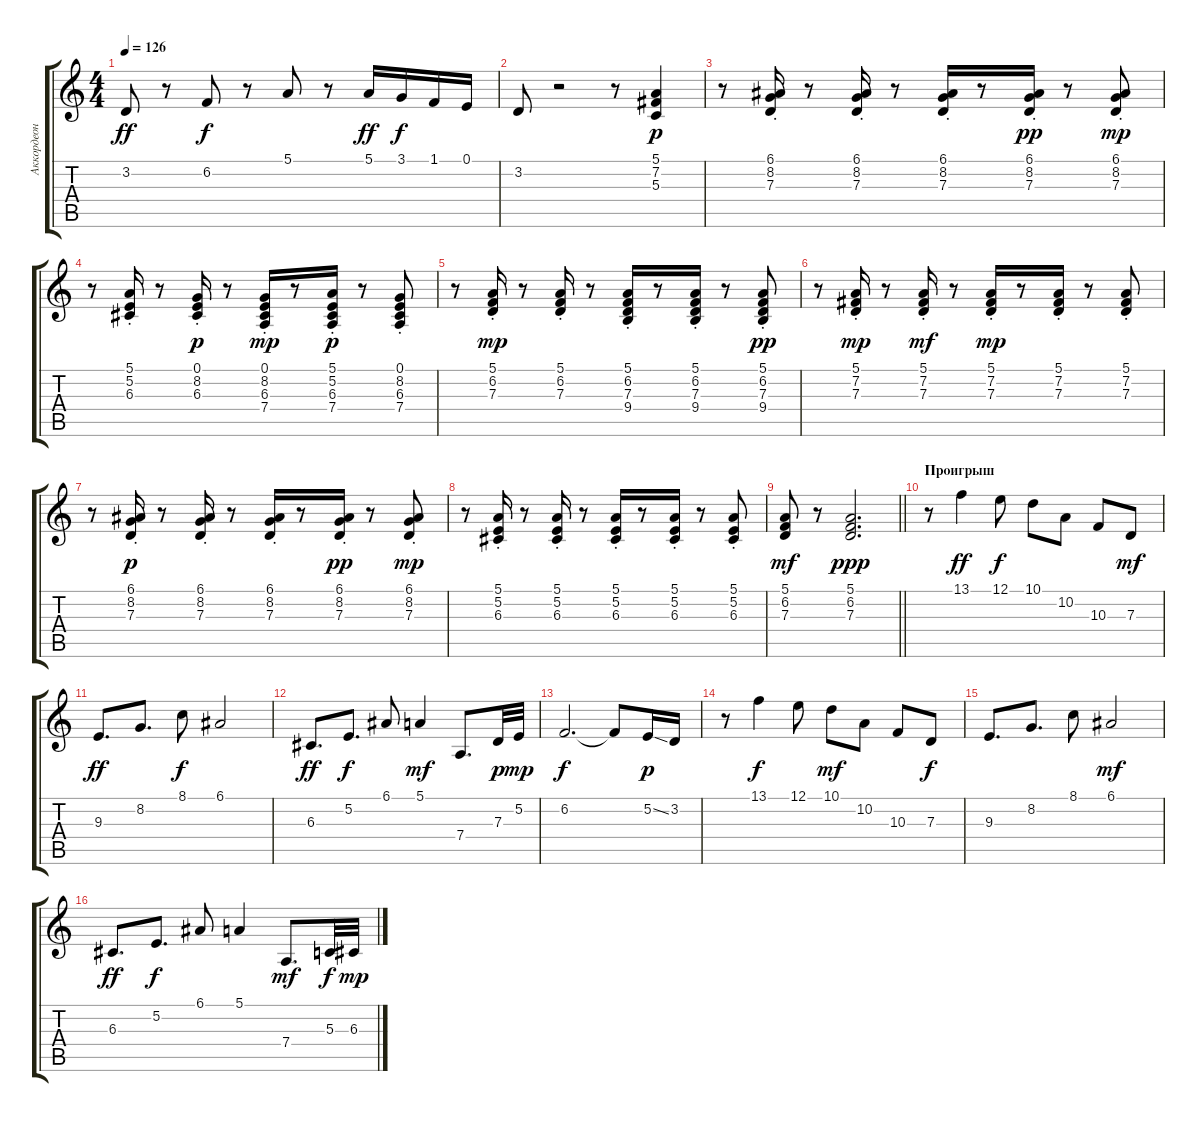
\track ("Аккордеон" "Аккордеон") {instrument accordion}
\staff {score tabs}
\tuning (E4 B3 G3 D3 A2 E2) {hide}
\ts (4 4)
\tempo 126
\clef g2
\ks c
3.2.8{dy ff} r.8 6.2.8{dy f} r.8 5.1.8 r.8 5.1.16{dy ff} 3.1.16{dy f} 1.1.16 0.1.16 |
3.2.8 r.2 r.8 (5.1 7.2 5.3).4{dy p} |
r.8 (6.1{st} 8.2{st} 7.3{st}).16 r.8 (6.1{st} 8.2{st} 7.3{st}).16 r.8 (6.1{st} 8.2{st} 7.3{st}).16 r.8 (6.1{st} 8.2{st} 7.3{st}).16{dy pp} r.8 (6.1{st} 8.2{st} 7.3{st}).8{dy mp} |
r.8 (5.1{st} 5.2{st} 6.3{st}).16 r.8 (0.1{st} 8.2{st} 6.3{st}).16{dy p} r.8 (0.1{st} 8.2{st} 6.3{st} 7.4{st}).16{dy mp} r.8 (5.1{st} 5.2{st} 6.3{st} 7.4{st}).16{dy p} r.8 (0.1{st} 8.2{st} 6.3{st} 7.4{st}).8 |
r.8 (5.1{st} 6.2{st} 7.3{st}).16{dy mp} r.8 (5.1{st} 6.2{st} 7.3{st}).16 r.8 (5.1{st} 6.2{st} 7.3{st} 9.4{st}).16 r.8 (5.1{st} 6.2{st} 7.3{st} 9.4{st}).16 r.8 (5.1{st} 6.2{st} 7.3{st} 9.4{st}).8{dy pp} |
r.8 (5.1{st} 7.2{st} 7.3{st}).16{dy mp} r.8 (5.1{st} 7.2{st} 7.3{st}).16{dy mf} r.8 (5.1{st} 7.2{st} 7.3{st}).16{dy mp} r.8 (5.1{st} 7.2{st} 7.3{st}).16 r.8 (5.1{st} 7.2{st} 7.3{st}).8 |
r.8 (6.1{st} 8.2{st} 7.3{st}).16{dy p} r.8 (6.1{st} 8.2{st} 7.3{st}).16 r.8 (6.1{st} 8.2{st} 7.3{st}).16 r.8 (6.1{st} 8.2{st} 7.3{st}).16{dy pp} r.8 (6.1{st} 8.2{st} 7.3{st}).8{dy mp} |
r.8 (5.1{st} 5.2{st} 6.3{st}).16 r.8 (5.1{st} 5.2{st} 6.3{st}).16 r.8 (5.1{st} 5.2{st} 6.3{st}).16 r.8 (5.1{st} 5.2{st} 6.3{st}).16 r.8 (5.1{st} 5.2{st} 6.3{st}).8 |
\barLineRight lightlight
(5.1 6.2 7.3).8{dy mf} r.8 (5.1 6.2 7.3).2{d dy ppp} |
\section ("" "Проигрыш")
r.8 13.1.4{dy ff} 12.1.8{dy f} 10.1.8 10.2.8 10.3.8 7.3.8{dy mf} |
9.3.8{d dy ff} 8.2.8{d} 8.1.8{dy f} 6.1.2 |
6.3.8{d dy ff} 5.2.8{d dy f} 6.1.8 5.1.4{dy mf} 7.4.8{d} 7.3.32{dy p} 5.2.32{dy mp} |
6.2.2{d dy f} 6.2{t}.8 5.2{ss}.16{dy p} 3.2.16 |
r.8 13.1.4{dy f} 12.1.8 10.1.8{dy mf} 10.2.8 10.3.8 7.3.8{dy f} |
9.3.8{d} 8.2.8{d} 8.1.8 6.1.2{dy mf} |
6.3.8{d dy ff} 5.2.8{d dy f} 6.1.8 5.1.4 7.4.8{d dy mf} 5.3.32{dy f} 6.3.32{dy mp}
